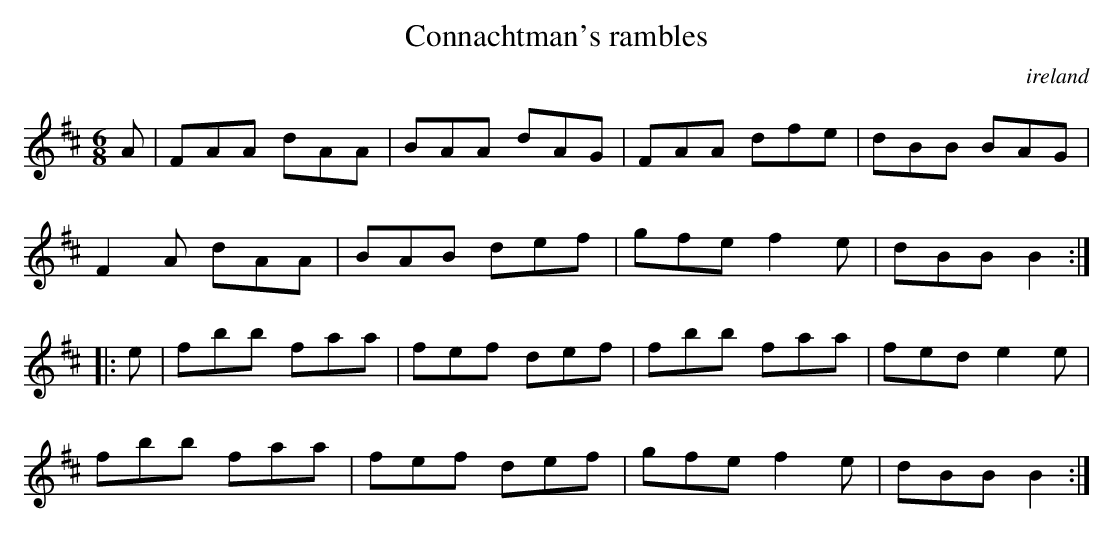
X:1
T:Connachtman's rambles
O:ireland
M:6/8
K:Bm
A|\
FAA dAA|BAA dAG|FAA dfe|dBB BAG|
F2A dAA|BAB def|gfe f2e|dBB B2::
e|\
fbb faa|fef def|fbb faa|fed e2e|
fbb faa|fef def|gfe f2e|dBB B2:|
